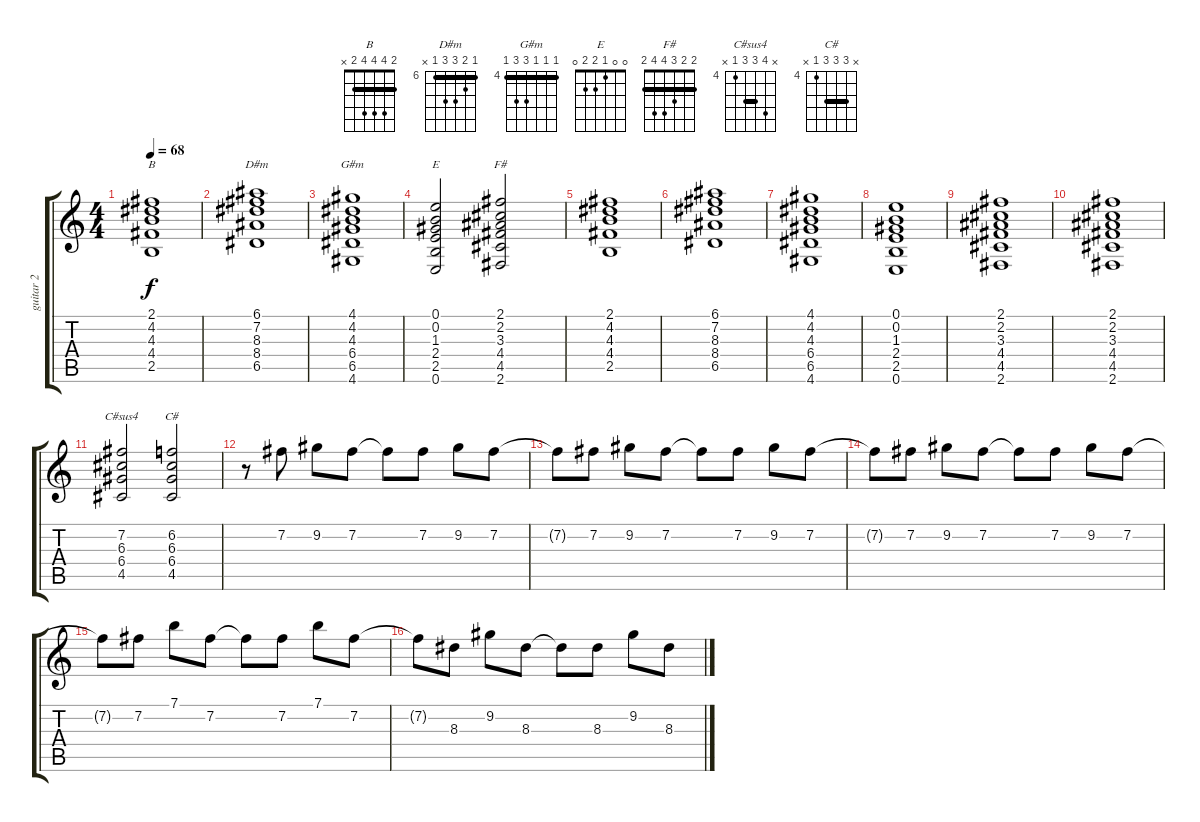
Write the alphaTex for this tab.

\track ("guitar 2" "guitar 2") {instrument electricguitarjazz}
\staff {score tabs}
\tuning (E4 B3 G3 D3 A2 E2) {hide}
\chord ("B" 2 4 4 4 2 x) {barre 2}
\chord ("D#m" 6 7 8 8 6 x) {firstfret 6 barre 6}
\chord ("G#m" 4 4 4 6 6 4) {firstfret 4 barre 4}
\chord ("E" 0 0 1 2 2 0)
\chord ("F#" 2 2 3 4 4 2) {barre 2}
\chord ("C#sus4" x 7 6 6 4 x) {firstfret 4 barre 6}
\chord ("C#" x 6 6 6 4 x) {firstfret 4 barre 6}
\ts (4 4)
\tempo 68
\clef g2
\ks c
(2.1 4.2 4.3 4.4 2.5).1{ch "B" dy f} |
(6.1 7.2 8.3 8.4 6.5).1{ch "D#m"} |
(4.1 4.2 4.3 6.4 6.5 4.6).1{ch "G#m"} |
(0.1 0.2 1.3 2.4 2.5 0.6).2{ch "E"} (2.1 2.2 3.3 4.4 4.5 2.6).2{ch "F#"} |
(2.1 4.2 4.3 4.4 2.5).1 |
(6.1 7.2 8.3 8.4 6.5).1 |
(4.1 4.2 4.3 6.4 6.5 4.6).1 |
(0.1 0.2 1.3 2.4 2.5 0.6).1 |
(2.1 2.2 3.3 4.4 4.5 2.6).1 |
(2.1 2.2 3.3 4.4 4.5 2.6).1 |
(7.2 6.3 6.4 4.5).2{ch "C#sus4"} (6.2 6.3 6.4 4.5).2{ch "C#"} |
r.8 7.2.8 9.2.8 7.2.8 7.2{t}.8 7.2.8 9.2.8 7.2.8 |
7.2{t}.8 7.2.8 9.2.8 7.2.8 7.2{t}.8 7.2.8 9.2.8 7.2.8 |
7.2{t}.8 7.2.8 9.2.8 7.2.8 7.2{t}.8 7.2.8 9.2.8 7.2.8 |
7.2{t}.8 7.2.8 7.1.8 7.2.8 7.2{t}.8 7.2.8 7.1.8 7.2.8 |
7.2{t}.8 8.3.8 9.2.8 8.3.8 8.3{t}.8 8.3.8 9.2.8 8.3.8
